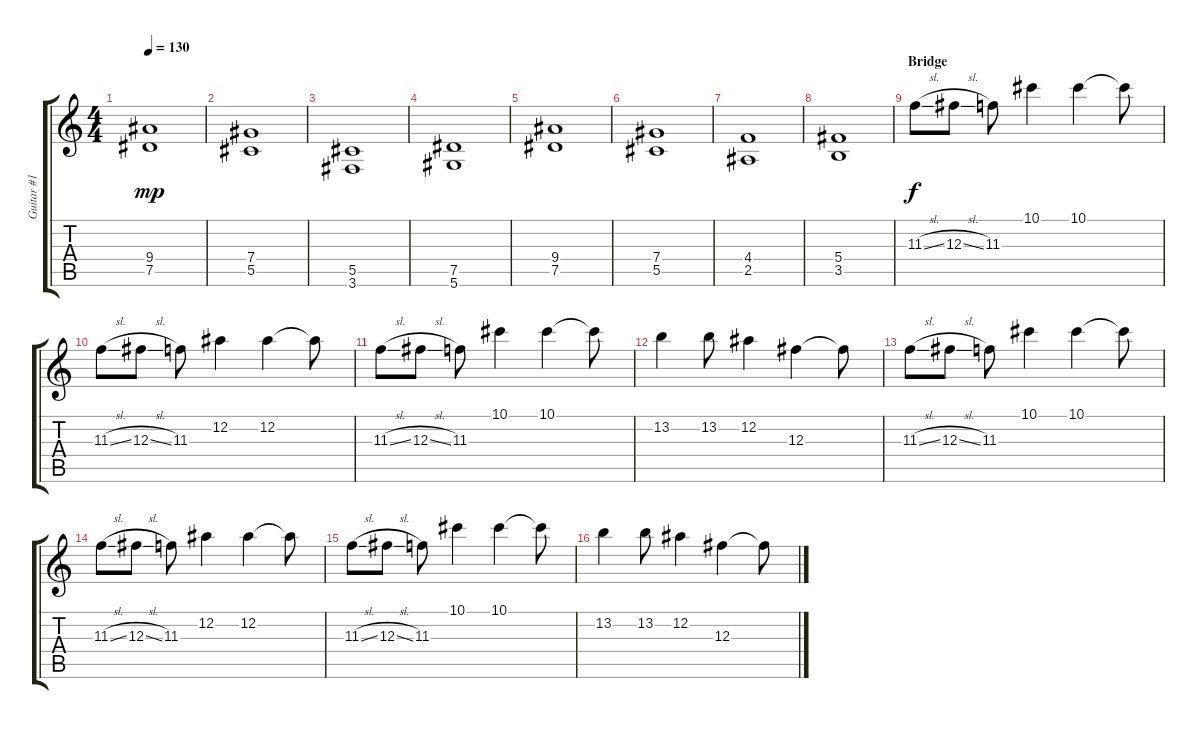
\track ("Guitar #1" "Guitar #1") {instrument distortionguitar}
\staff {score tabs}
\tuning (Eb4 Bb3 Gb3 Db3 Ab2 Eb2) {hide}
\ts (4 4)
\tempo 130
\clef g2
\ks c
(9.4 7.5).1{dy mp} |
(7.4 5.5).1 |
(5.5 3.6).1 |
(7.5 5.6).1 |
(9.4 7.5).1 |
(7.4 5.5).1 |
(4.4 2.5).1 |
(5.4 3.5).1 |
\section ("" "Bridge")
11.3{sl}.8{dy f} 12.3{sl}.8 11.3.8 10.1.4 10.1.4 10.1{t}.8 |
11.3{sl}.8 12.3{sl}.8 11.3.8 12.2.4 12.2.4 12.2{t}.8 |
11.3{sl}.8 12.3{sl}.8 11.3.8 10.1.4 10.1.4 10.1{t}.8 |
13.2.4 13.2.8 12.2.4 12.3.4 12.3{t}.8 |
11.3{sl}.8 12.3{sl}.8 11.3.8 10.1.4 10.1.4 10.1{t}.8 |
11.3{sl}.8 12.3{sl}.8 11.3.8 12.2.4 12.2.4 12.2{t}.8 |
11.3{sl}.8 12.3{sl}.8 11.3.8 10.1.4 10.1.4 10.1{t}.8 |
13.2.4 13.2.8 12.2.4 12.3.4 12.3{t}.8
